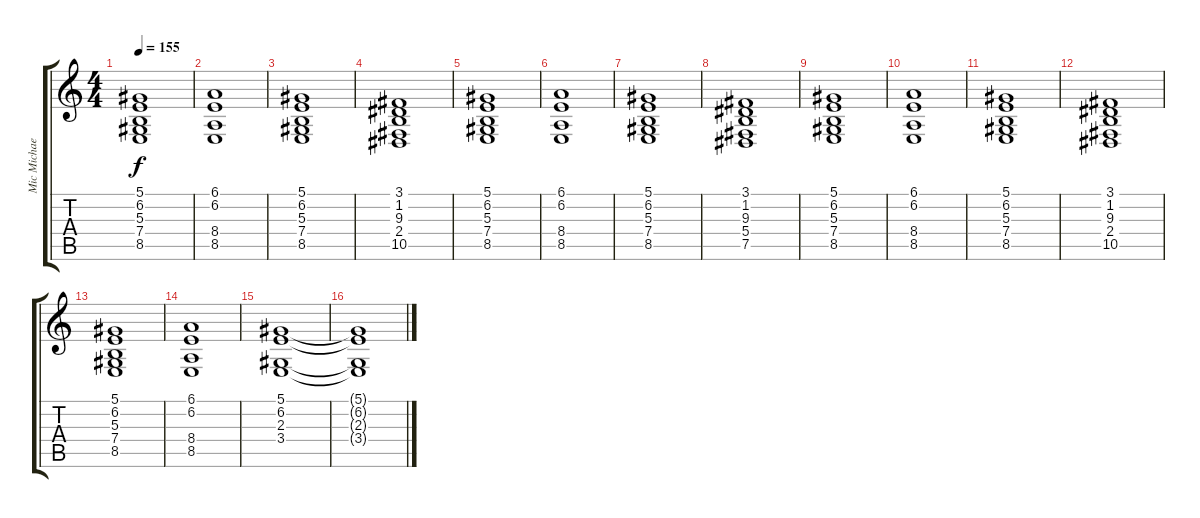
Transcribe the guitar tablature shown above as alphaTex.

\track ("Mic Michaeli" "Mic Michae") {instrument synthstrings1}
\staff {score tabs}
\tuning (Eb4 Bb3 Gb3 Db3 Ab2 Eb2) {hide}
\ts (4 4)
\tempo 155
\clef g2
\ks c
(5.1 6.2 5.3 7.4 8.5).1{dy f} |
(6.1 6.2 8.4 8.5).1 |
(5.1 6.2 5.3 7.4 8.5).1 |
(3.1 1.2 9.3 2.4 10.5).1 |
(5.1 6.2 5.3 7.4 8.5).1 |
(6.1 6.2 8.4 8.5).1 |
(5.1 6.2 5.3 7.4 8.5).1 |
(3.1 1.2 9.3 5.4 7.5).1 |
(5.1 6.2 5.3 7.4 8.5).1 |
(6.1 6.2 8.4 8.5).1 |
(5.1 6.2 5.3 7.4 8.5).1 |
(3.1 1.2 9.3 2.4 10.5).1 |
(5.1 6.2 5.3 7.4 8.5).1 |
(6.1 6.2 8.4 8.5).1 |
(5.1 6.2 2.3 3.4).1 |
(5.1{t} 6.2{t} 2.3{t} 3.4{t}).1
